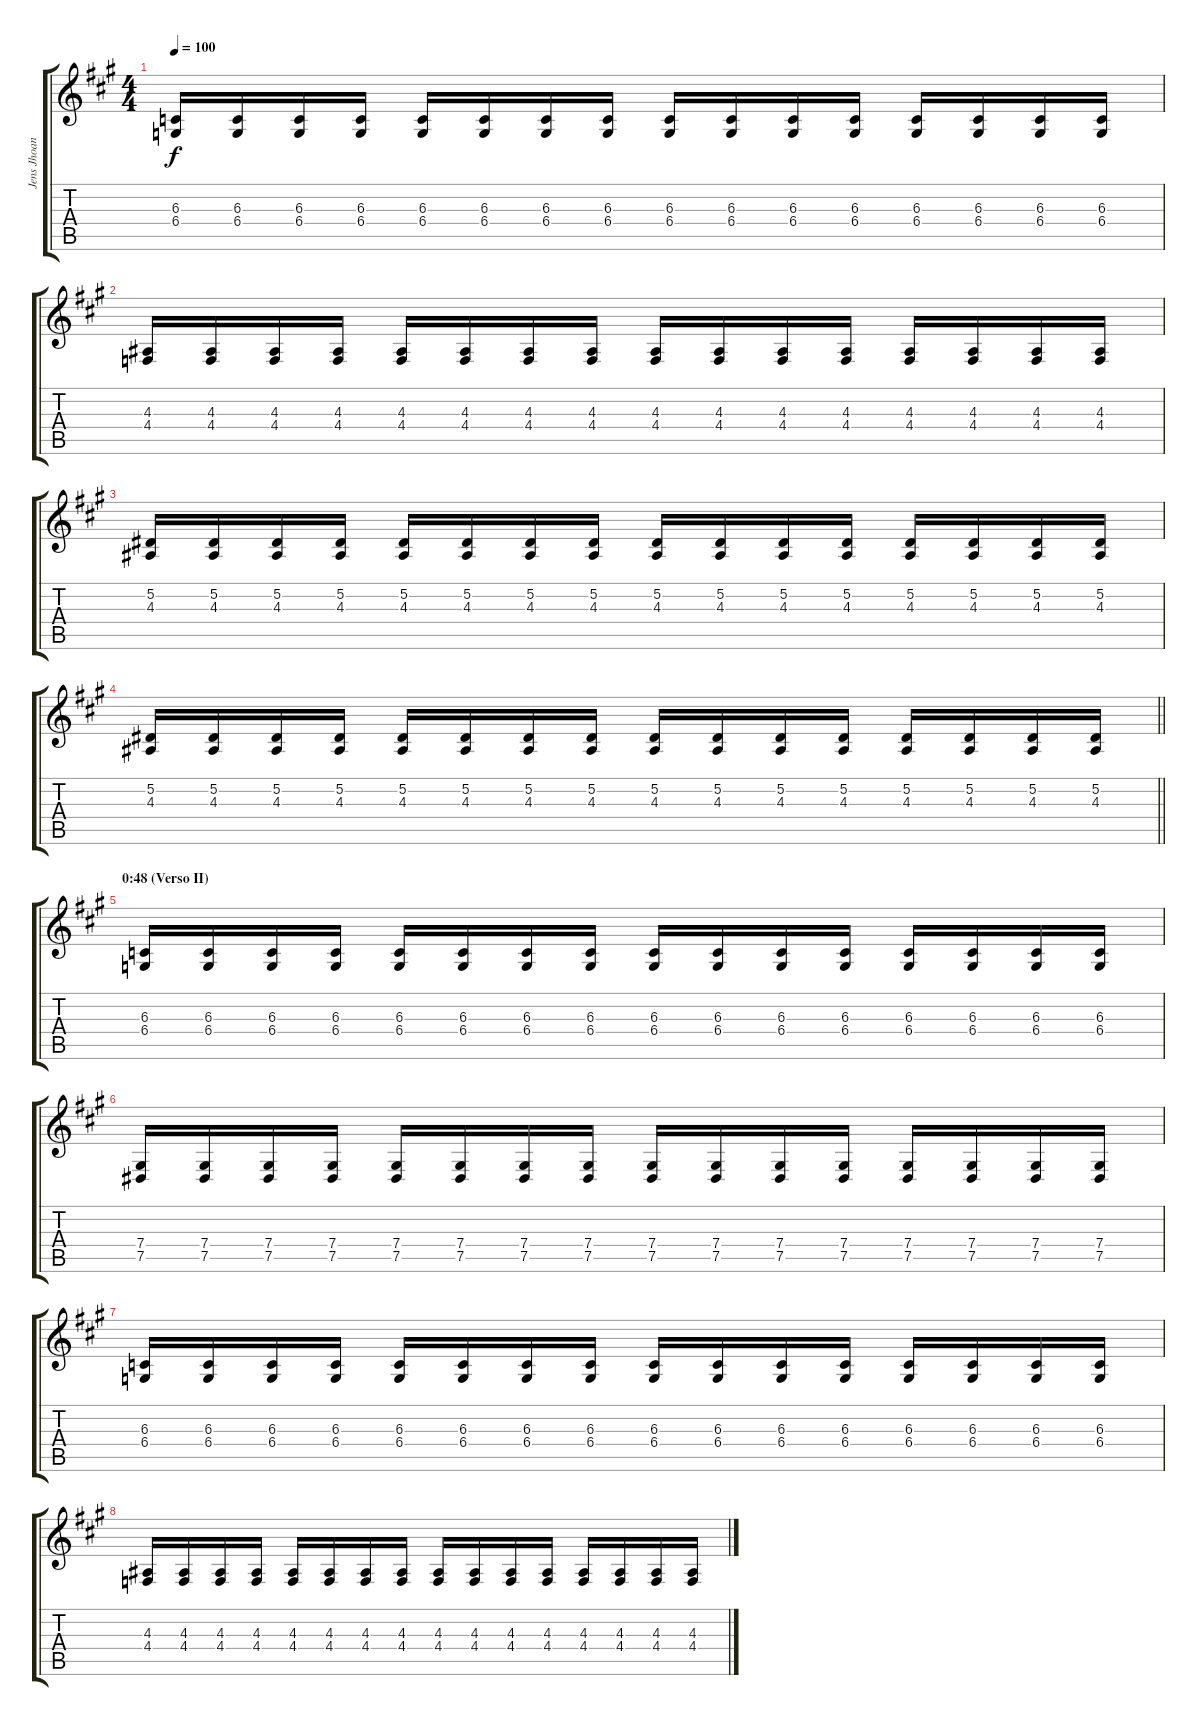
\track ("Jens Jhoannson (FX)" "Jens Jhoan") {instrument fx4atmosphere}
\staff {score tabs}
\tuning (Eb4 Bb3 Gb3 Db3 Ab2 Eb2) {hide}
\ts (4 4)
\tempo 100
\clef g2
\ks a
(6.3 6.4).16{dy f} (6.3 6.4).16 (6.3 6.4).16 (6.3 6.4).16 (6.3 6.4).16 (6.3 6.4).16 (6.3 6.4).16 (6.3 6.4).16 (6.3 6.4).16 (6.3 6.4).16 (6.3 6.4).16 (6.3 6.4).16 (6.3 6.4).16 (6.3 6.4).16 (6.3 6.4).16 (6.3 6.4).16 |
(4.3 4.4).16 (4.3 4.4).16 (4.3 4.4).16 (4.3 4.4).16 (4.3 4.4).16 (4.3 4.4).16 (4.3 4.4).16 (4.3 4.4).16 (4.3 4.4).16 (4.3 4.4).16 (4.3 4.4).16 (4.3 4.4).16 (4.3 4.4).16 (4.3 4.4).16 (4.3 4.4).16 (4.3 4.4).16 |
(5.2 4.3).16 (5.2 4.3).16 (5.2 4.3).16 (5.2 4.3).16 (5.2 4.3).16 (5.2 4.3).16 (5.2 4.3).16 (5.2 4.3).16 (5.2 4.3).16 (5.2 4.3).16 (5.2 4.3).16 (5.2 4.3).16 (5.2 4.3).16 (5.2 4.3).16 (5.2 4.3).16 (5.2 4.3).16 |
\barLineRight lightlight
(5.2 4.3).16 (5.2 4.3).16 (5.2 4.3).16 (5.2 4.3).16 (5.2 4.3).16 (5.2 4.3).16 (5.2 4.3).16 (5.2 4.3).16 (5.2 4.3).16 (5.2 4.3).16 (5.2 4.3).16 (5.2 4.3).16 (5.2 4.3).16 (5.2 4.3).16 (5.2 4.3).16 (5.2 4.3).16 |
\section ("" "0:48 (Verso II)")
(6.3 6.4).16 (6.3 6.4).16 (6.3 6.4).16 (6.3 6.4).16 (6.3 6.4).16 (6.3 6.4).16 (6.3 6.4).16 (6.3 6.4).16 (6.3 6.4).16 (6.3 6.4).16 (6.3 6.4).16 (6.3 6.4).16 (6.3 6.4).16 (6.3 6.4).16 (6.3 6.4).16 (6.3 6.4).16 |
(7.4 7.5).16 (7.4 7.5).16 (7.4 7.5).16 (7.4 7.5).16 (7.4 7.5).16 (7.4 7.5).16 (7.4 7.5).16 (7.4 7.5).16 (7.4 7.5).16 (7.4 7.5).16 (7.4 7.5).16 (7.4 7.5).16 (7.4 7.5).16 (7.4 7.5).16 (7.4 7.5).16 (7.4 7.5).16 |
(6.3 6.4).16 (6.3 6.4).16 (6.3 6.4).16 (6.3 6.4).16 (6.3 6.4).16 (6.3 6.4).16 (6.3 6.4).16 (6.3 6.4).16 (6.3 6.4).16 (6.3 6.4).16 (6.3 6.4).16 (6.3 6.4).16 (6.3 6.4).16 (6.3 6.4).16 (6.3 6.4).16 (6.3 6.4).16 |
(4.3 4.4).16 (4.3 4.4).16 (4.3 4.4).16 (4.3 4.4).16 (4.3 4.4).16 (4.3 4.4).16 (4.3 4.4).16 (4.3 4.4).16 (4.3 4.4).16 (4.3 4.4).16 (4.3 4.4).16 (4.3 4.4).16 (4.3 4.4).16 (4.3 4.4).16 (4.3 4.4).16 (4.3 4.4).16
